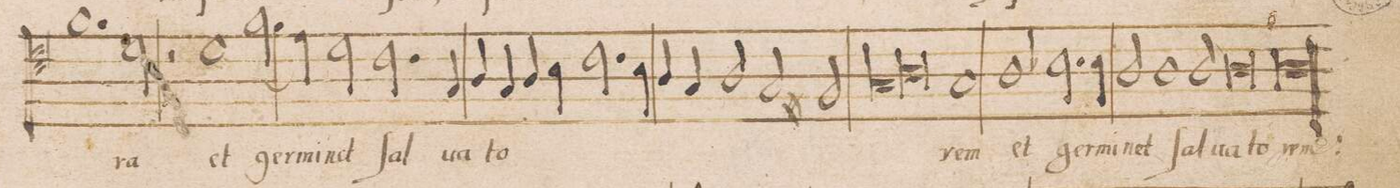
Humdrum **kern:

**kern	**text
*I""ALTUS	*
*clefC4	*
*k[]	*
*met(C|)	*
*M2/1	*
1.f	.
=25-	=25-
2d\	-ra
2r	.
1d\	et
=26-	=26-
<2.f	ger-
4e\)	-mi-
2d\	-net
=27-	=27-
2.c\	ſal-
4G/	-ua-
4A/	-to-
4G/	.
4A/	.
4B\	.
=28-	=28-
2.c\	.
4B\	.
4A/	.
4G/	.
2A/	.
=29-	=29-
2G/	.
2F#X/	.
*lig	*
1G	.
=30-	=30-
1A	.
*Xlig	*
1G	-rem
=31-	=31-
1A	et
2.B-X\	ger-
4B-\	-mi-
=32-	=32-
2A/	-net
1A	ſal-
2A/	-ua-
=33-	=33-
0A	-to-
=34-	=34-
0A	-rem:
=35||	=35||
*M2/1	*
*met(C|)	*
*-	*-
